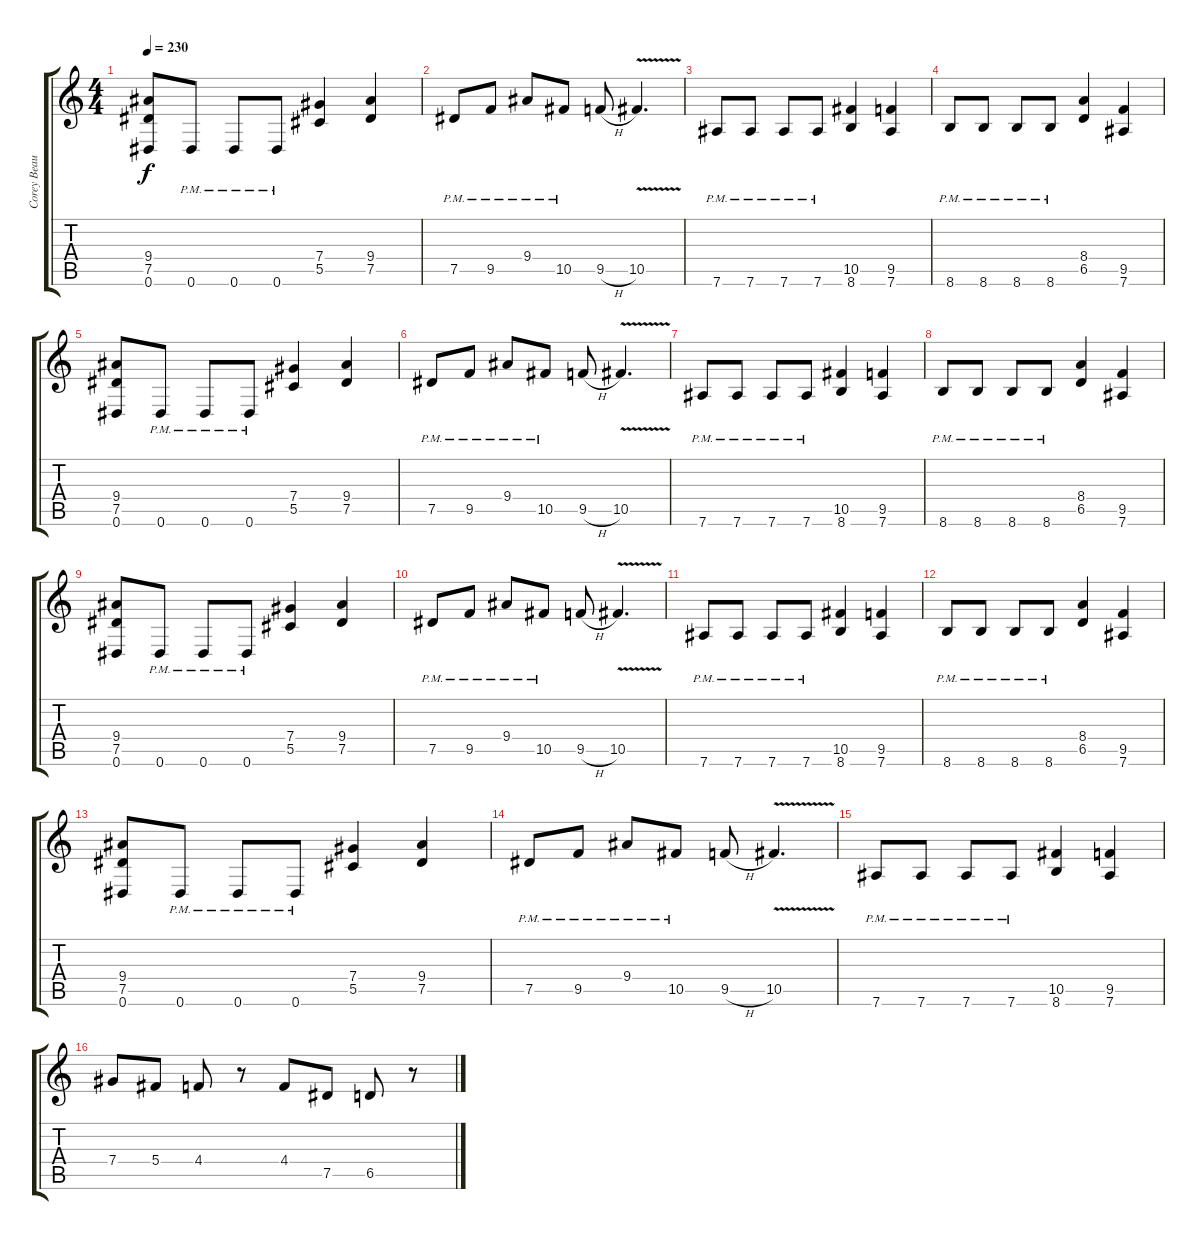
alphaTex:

\track ("Corey Beaulieu (lead guitar)" "Corey Beau") {instrument distortionguitar}
\staff {score tabs}
\tuning (Eb4 Bb3 Gb3 Db3 Ab2 Eb2) {hide}
\ts (4 4)
\tempo 230
\clef g2
\ks c
(9.4 7.5 0.6).8{dy f} 0.6{pm}.8 0.6{pm}.8 0.6{pm}.8 (7.4 5.5).4 (9.4 7.5).4 |
7.5{pm}.8 9.5{pm}.8 9.4{pm}.8 10.5{pm}.8 9.5{h}.8 10.5{v}.4{d} |
7.6{pm}.8 7.6{pm}.8 7.6{pm}.8 7.6{pm}.8 (10.5 8.6).4 (9.5 7.6).4 |
8.6{pm}.8 8.6{pm}.8 8.6{pm}.8 8.6{pm}.8 (8.4 6.5).4 (9.5 7.6).4 |
(9.4 7.5 0.6).8 0.6{pm}.8 0.6{pm}.8 0.6{pm}.8 (7.4 5.5).4 (9.4 7.5).4 |
7.5{pm}.8 9.5{pm}.8 9.4{pm}.8 10.5{pm}.8 9.5{h}.8 10.5{v}.4{d} |
7.6{pm}.8 7.6{pm}.8 7.6{pm}.8 7.6{pm}.8 (10.5 8.6).4 (9.5 7.6).4 |
8.6{pm}.8 8.6{pm}.8 8.6{pm}.8 8.6{pm}.8 (8.4 6.5).4 (9.5 7.6).4 |
(9.4 7.5 0.6).8 0.6{pm}.8 0.6{pm}.8 0.6{pm}.8 (7.4 5.5).4 (9.4 7.5).4 |
7.5{pm}.8 9.5{pm}.8 9.4{pm}.8 10.5{pm}.8 9.5{h}.8 10.5{v}.4{d} |
7.6{pm}.8 7.6{pm}.8 7.6{pm}.8 7.6{pm}.8 (10.5 8.6).4 (9.5 7.6).4 |
8.6{pm}.8 8.6{pm}.8 8.6{pm}.8 8.6{pm}.8 (8.4 6.5).4 (9.5 7.6).4 |
(9.4 7.5 0.6).8 0.6{pm}.8 0.6{pm}.8 0.6{pm}.8 (7.4 5.5).4 (9.4 7.5).4 |
7.5{pm}.8 9.5{pm}.8 9.4{pm}.8 10.5{pm}.8 9.5{h}.8 10.5{v}.4{d} |
7.6{pm}.8 7.6{pm}.8 7.6{pm}.8 7.6{pm}.8 (10.5 8.6).4 (9.5 7.6).4 |
7.4.8 5.4.8 4.4.8 r.8 4.4.8 7.5.8 6.5.8 r.8
